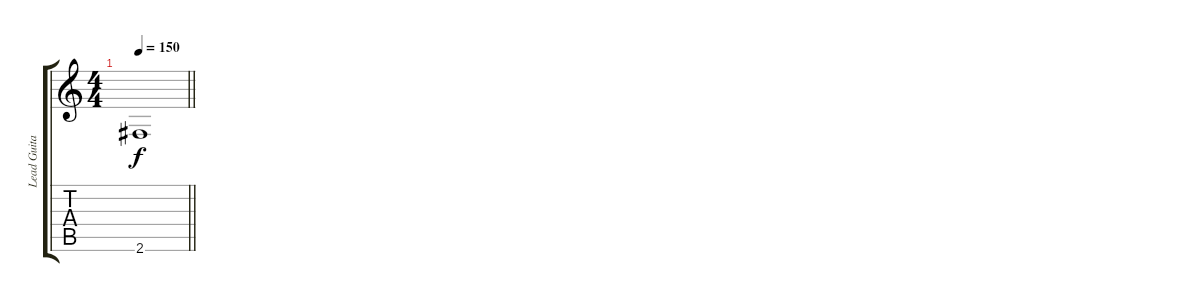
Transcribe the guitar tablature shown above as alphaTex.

\track ("Lead Guitar" "Lead Guita") {instrument electricguitarclean}
\staff {score tabs}
\tuning (E4 B3 G3 D3 A2 E2) {hide}
\ts (4 4)
\tempo 150
\clef g2
\barLineRight lightlight
\ks c
2.6.1{dy f}
